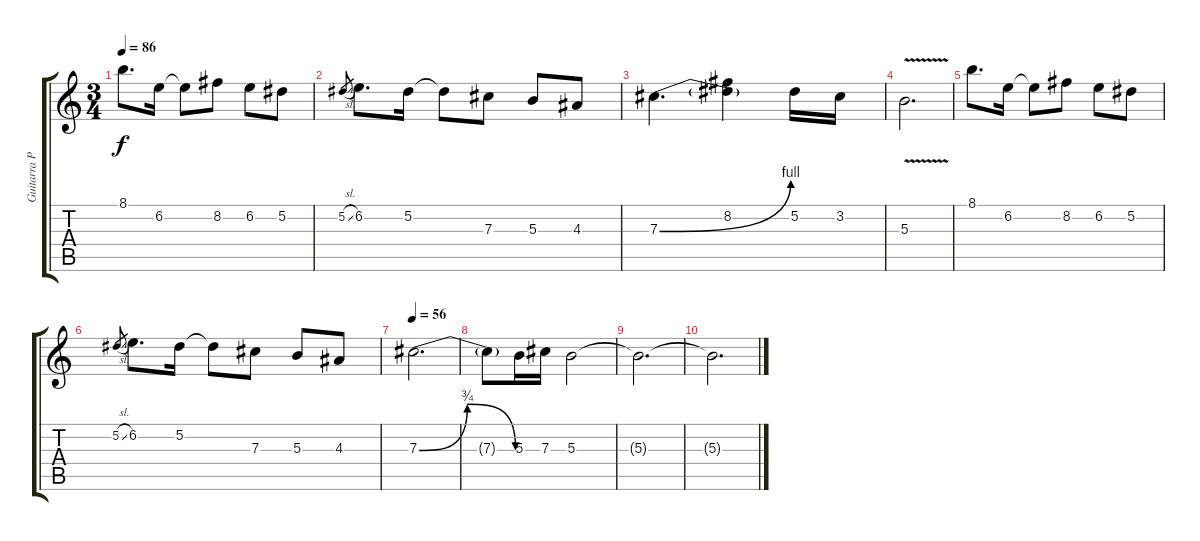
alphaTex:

\track ("Guitarra Principal" "Guitarra P") {instrument distortionguitar}
\staff {score tabs}
\tuning (Eb4 Bb3 Gb3 Db3 Ab2 Db2) {hide}
\ts (3 4)
\tempo 86
\clef g2
\ks c
8.1.8{d dy f} 6.2.16 6.2{t}.8 8.2.8 6.2.8 5.2.8 |
5.2{sl}.8{gr} 6.2.8{d} 5.2.16 5.2{t}.8 7.3.8 5.3.8 4.3.8 |
7.3{be (bend 0 0 60 4)}.4{d} (8.2 7.3{t}).4 5.2.16 3.2.16 |
5.3{v}.2{d} |
8.1.8{d} 6.2.16 6.2{t}.8 8.2.8 6.2.8 5.2.8 |
5.2{sl}.8{gr} 6.2.8{d} 5.2.16 5.2{t}.8 7.3.8 5.3.8 4.3.8 |
\tempo 56
7.3{be (bendrelease 0 0 27 3 30 3 60 0)}.2{d} |
7.3{t}.8 5.3.16 7.3.16 5.3.2{volume 0} |
5.3{t}.2{d} |
5.3{t}.2{d}
